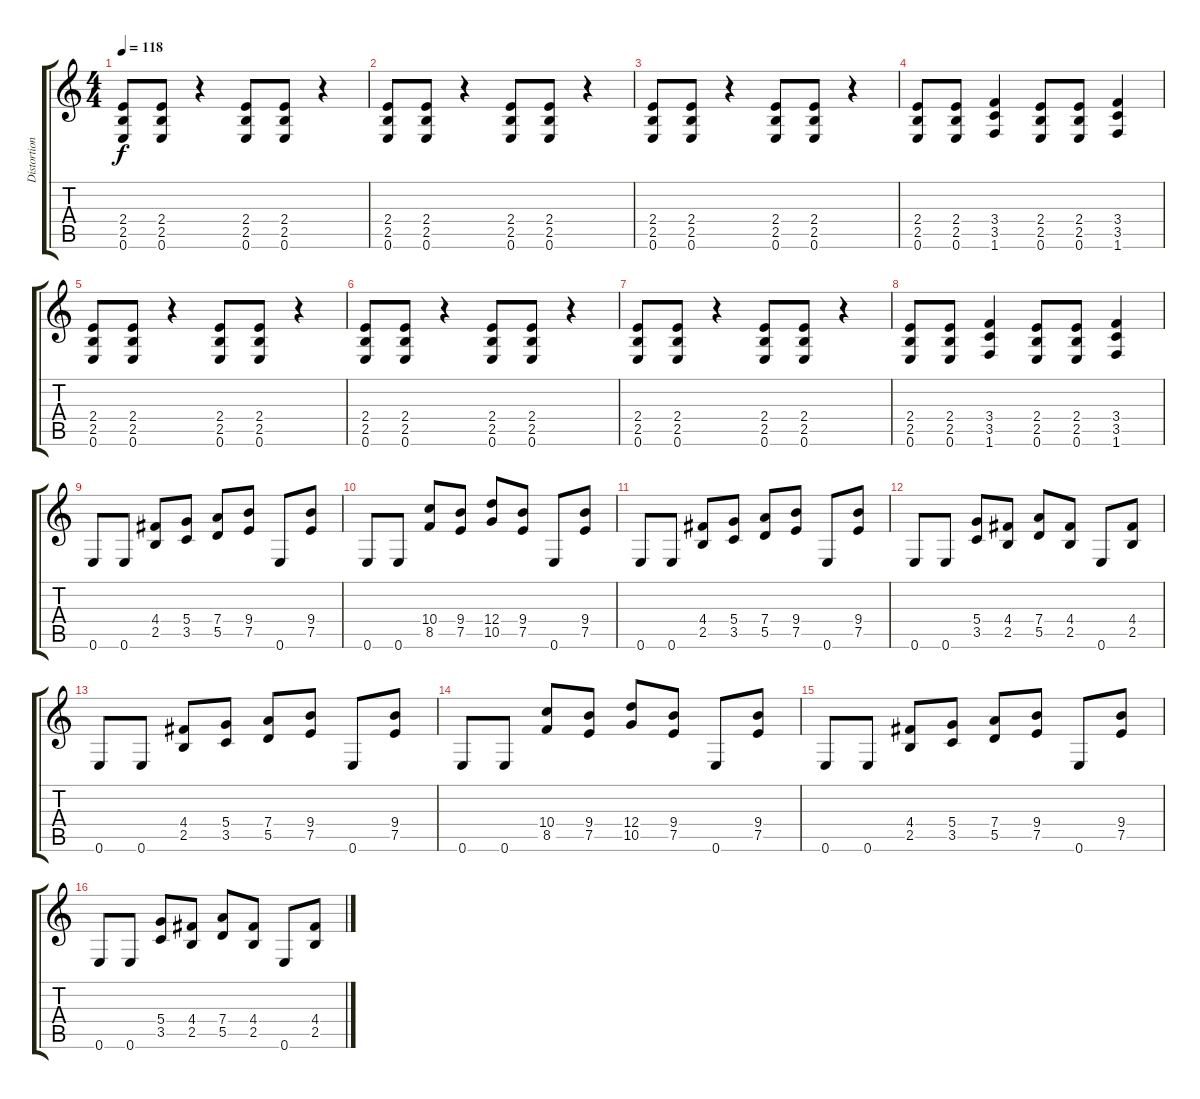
\track ("Distortion Guitar" "Distortion") {instrument distortionguitar}
\staff {score tabs}
\tuning (E4 B3 G3 D3 A2 E2) {hide}
\ts (4 4)
\tempo 118
\clef g2
\ks c
(2.4 2.5 0.6).8{dy f volume 13} (2.4 2.5 0.6).8 r.4 (2.4 2.5 0.6).8 (2.4 2.5 0.6).8 r.4 |
(2.4 2.5 0.6).8 (2.4 2.5 0.6).8 r.4 (2.4 2.5 0.6).8 (2.4 2.5 0.6).8 r.4 |
(2.4 2.5 0.6).8 (2.4 2.5 0.6).8 r.4 (2.4 2.5 0.6).8 (2.4 2.5 0.6).8 r.4 |
(2.4 2.5 0.6).8 (2.4 2.5 0.6).8 (3.4 3.5 1.6).4 (2.4 2.5 0.6).8 (2.4 2.5 0.6).8 (3.4 3.5 1.6).4 |
(2.4 2.5 0.6).8 (2.4 2.5 0.6).8 r.4 (2.4 2.5 0.6).8 (2.4 2.5 0.6).8 r.4 |
(2.4 2.5 0.6).8 (2.4 2.5 0.6).8 r.4 (2.4 2.5 0.6).8 (2.4 2.5 0.6).8 r.4 |
(2.4 2.5 0.6).8 (2.4 2.5 0.6).8 r.4 (2.4 2.5 0.6).8 (2.4 2.5 0.6).8 r.4 |
(2.4 2.5 0.6).8 (2.4 2.5 0.6).8 (3.4 3.5 1.6).4 (2.4 2.5 0.6).8 (2.4 2.5 0.6).8 (3.4 3.5 1.6).4 |
0.6.8 0.6.8 (4.4 2.5).8 (5.4 3.5).8 (7.4 5.5).8 (9.4 7.5).8 0.6.8 (9.4 7.5).8 |
0.6.8 0.6.8 (10.4 8.5).8 (9.4 7.5).8 (12.4 10.5).8 (9.4 7.5).8 0.6.8 (9.4 7.5).8 |
0.6.8 0.6.8 (4.4 2.5).8 (5.4 3.5).8 (7.4 5.5).8 (9.4 7.5).8 0.6.8 (9.4 7.5).8 |
0.6.8 0.6.8 (5.4 3.5).8 (4.4 2.5).8 (7.4 5.5).8 (4.4 2.5).8 0.6.8 (4.4 2.5).8 |
0.6.8 0.6.8 (4.4 2.5).8 (5.4 3.5).8 (7.4 5.5).8 (9.4 7.5).8 0.6.8 (9.4 7.5).8 |
0.6.8 0.6.8 (10.4 8.5).8 (9.4 7.5).8 (12.4 10.5).8 (9.4 7.5).8 0.6.8 (9.4 7.5).8 |
0.6.8 0.6.8 (4.4 2.5).8 (5.4 3.5).8 (7.4 5.5).8 (9.4 7.5).8 0.6.8 (9.4 7.5).8 |
0.6.8 0.6.8 (5.4 3.5).8 (4.4 2.5).8 (7.4 5.5).8 (4.4 2.5).8 0.6.8 (4.4 2.5).8
